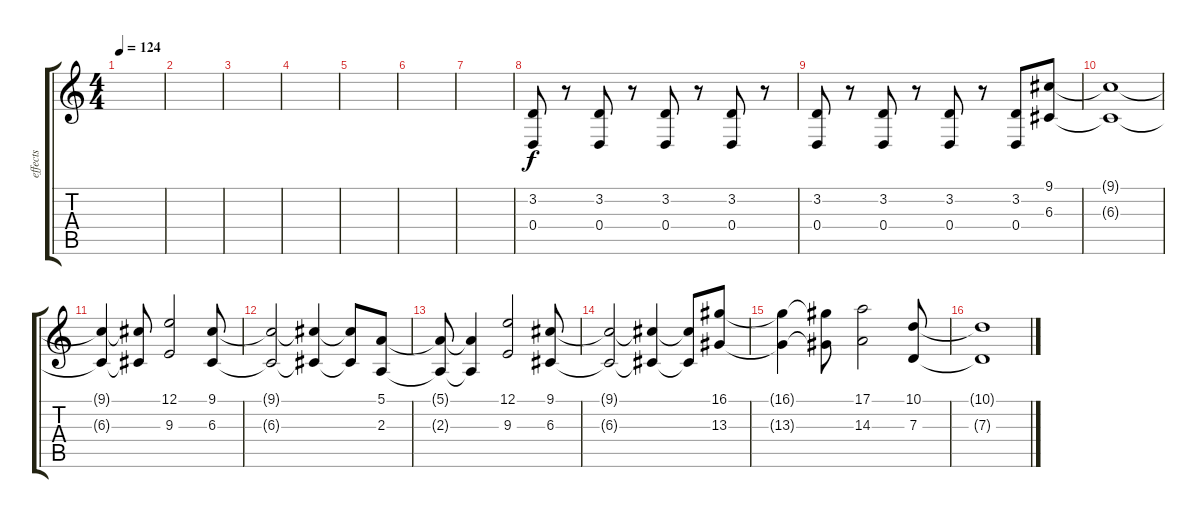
\track ("effects" "effects") {instrument tremolostrings}
\staff {score tabs}
\tuning (E4 B3 G3 D3 A2 E2) {hide}
\ts (4 4)
\tempo 124
\clef g2
\ks c
|
|
|
|
|
|
|
(3.2 0.4).8{volume 16} r.8 (3.2 0.4).8 r.8 (3.2 0.4).8 r.8 (3.2 0.4).8 r.8 |
(3.2 0.4).8 r.8 (3.2 0.4).8 r.8 (3.2 0.4).8 r.8 (3.2 0.4).8 (9.1 6.3).8 |
(9.1{t} 6.3{t}).1 |
(9.1{t} 6.3{t}).4 (9.1{t} 6.3{t}).8 (12.1 9.3).2 (9.1 6.3).8 |
(9.1{t} 6.3{t}).2 (9.1{t} 6.3{t}).4 (9.1{t} 6.3{t}).8 (5.1 2.3).8 |
(5.1{t} 2.3{t}).8 (5.1{t} 2.3{t}).4 (12.1 9.3).2 (9.1 6.3).8 |
(9.1{t} 6.3{t}).2 (9.1{t} 6.3{t}).4 (9.1{t} 6.3{t}).8 (16.1 13.3).8 |
(16.1{t} 13.3{t}).4 (16.1{t} 13.3{t}).8 (17.1 14.3).2 (10.1 7.3).8 |
(10.1{t} 7.3{t}).1
